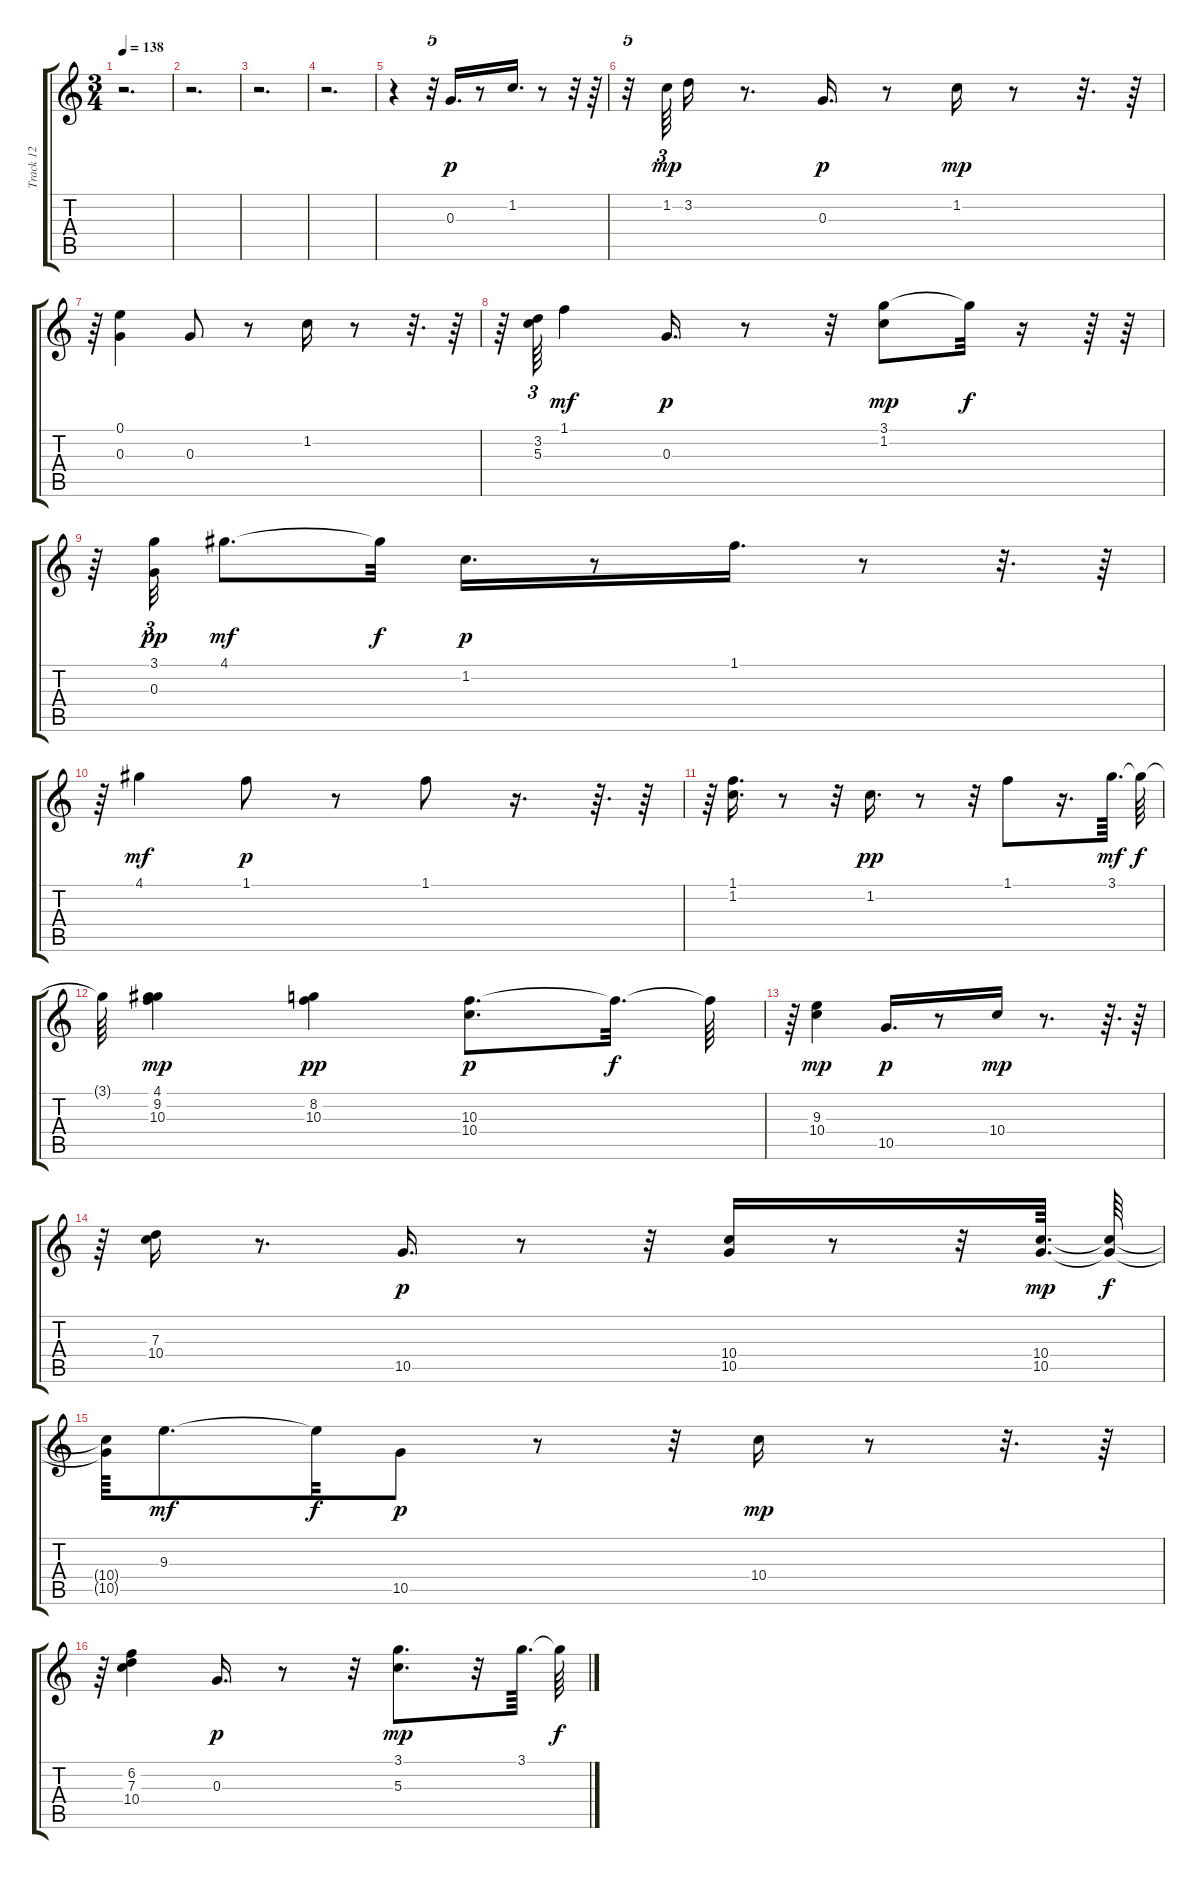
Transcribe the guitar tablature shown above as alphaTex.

\track ("Track 12" "Track 12") {instrument acousticguitarnylon}
\staff {score tabs}
\tuning (E4 B3 G3 D3 A2 E2) {hide}
\ts (3 4)
\tempo 138
\clef g2
\ks c
r.2{d dy pp} |
r.2{d} |
r.2{d} |
r.2{d} |
r.4 r.32{tu (5 4)} 0.3.16{d dy p} r.8 1.2.16{d} r.8 r.32 r.64 |
r.32{tu (5 4)} 1.2.64{tu (3 2) dy mp} 3.2.16 r.8{d} 0.3.16{d dy p} r.8 1.2.16{dy mp} r.8 r.32{d} r.64 |
r.64 (0.1 0.3).4 0.3.8 r.8 1.2.16 r.8 r.32{d} r.64 |
r.64 (3.2 5.3).64{tu (3 2)} 1.1.4{dy mf} 0.3.16{d dy p} r.8 r.32 (3.1 1.2).8{dy mp} 3.1{t}.32{dy f} r.16 r.64 r.64 |
r.64 (3.1 0.3).32{tu (3 2) dy pp} 4.1.8{d dy mf} 4.1{t}.32{dy f} 1.2.16{d dy p} r.8 1.1.16{d} r.8 r.32{d} r.64 |
r.64 4.1.4{dy mf} 1.1.8{dy p} r.8 1.1.8 r.16{d} r.64{d} r.64 |
r.64 (1.1 1.2).16{d} r.8 r.32 1.2.16{d dy pp} r.8 r.32 1.1.8 r.16{d} 3.1.64{d dy mf} 3.1{t}.64{dy f} |
3.1{t}.64 (4.1 9.2 10.3).4{dy mp} (8.2 10.3).4{dy pp} (10.3 10.4).8{d dy p} 10.3{t}.32{d dy f} 10.3{t}.64 |
r.64 (9.3 10.4).4{dy mp} 10.5.16{d dy p} r.8 10.4.16{dy mp} r.8{d} r.64{d} r.64 |
r.64 (7.3 10.4).16 r.8{d} 10.5.16{d dy p} r.8 r.32 (10.4 10.5).16 r.8 r.32 (10.4 10.5).64{d dy mp} (10.4{t} 10.5{t}).64{dy f} |
(10.4{t} 10.5{t}).64 9.3.8{d dy mf} 9.3{t}.32{dy f} 10.5.8{dy p} r.8 r.32 10.4.16{dy mp} r.8 r.32{d} r.64 |
r.64 (6.2 7.3 10.4).4 0.3.16{d dy p} r.8 r.32 (3.1 5.3).8{d dy mp} r.32 3.1.64{d} 3.1{t}.64{dy f}
